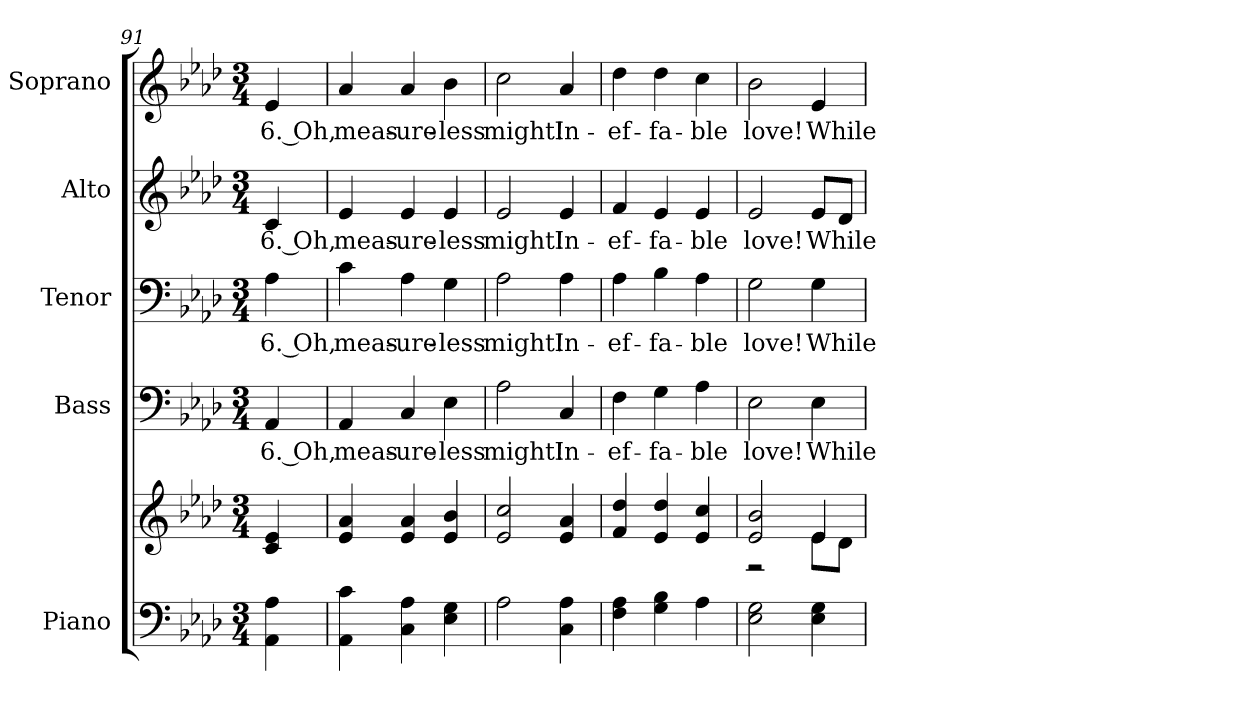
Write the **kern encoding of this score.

**kern	**kern	**kern	**text	**kern	**text	**kern	**text	**kern	**text
*part5	*part5	*part4	*part4	*part3	*part3	*part2	*part2	*part1	*part1
*staff6	*staff5	*staff4	*staff4	*staff3	*staff3	*staff2	*staff2	*staff1	*staff1
*I"Piano	*	*I"Bass	*	*I"Tenor	*	*I"Alto	*	*I"Soprano	*
*I'Pno.	*	*I'B.	*	*I'T.	*	*I'A.	*	*I'S.	*
*clefF4	*clefG2	*clefF4	*	*clefF4	*	*clefG2	*	*clefG2	*
*k[b-e-a-d-]	*k[b-e-a-d-]	*k[b-e-a-d-]	*	*k[b-e-a-d-]	*	*k[b-e-a-d-]	*	*k[b-e-a-d-]	*
*f:	*f:	*f:	*	*f:	*	*f:	*	*f:	*
*M3/4	*M3/4	*M3/4	*	*M3/4	*	*M3/4	*	*M3/4	*
=91	=91	=91	=91	=91	=91	=91	=91	=91	=91
!	!	!	!LO:LY:b:color=#000000	!	!	!	!	!	!
!	!	!	!	!	!LO:LY:b:color=#000000	!	!	!	!
!	!	!	!	!	!	!	!LO:LY:b:color=#000000	!	!
!	!	!	!	!	!	!	!	!	!LO:LY:b:color=#000000
4AA-i\ 4A-i	4ci/ 4e-i	4AA-i/	6. Oh,	4A-i\	6. Oh,	4ci/	6. Oh,	4e-i/	6. Oh,
=92	=92	=92	=92	=92	=92	=92	=92	=92	=92
!	!	!	!LO:LY:b:color=#000000	!	!	!	!	!	!
!	!	!	!	!	!LO:LY:b:color=#000000	!	!	!	!
!	!	!	!	!	!	!	!LO:LY:b:color=#000000	!	!
!	!	!	!	!	!	!	!	!	!LO:LY:b:color=#000000
4AA-i\ 4ci	4e-i/ 4a-i	4AA-i/	meas-	4ci\	meas-	4e-i/	meas-	4a-i/	meas-
!	!	!	!LO:LY:b:color=#000000	!	!	!	!	!	!
!	!	!	!	!	!LO:LY:b:color=#000000	!	!	!	!
!	!	!	!	!	!	!	!LO:LY:b:color=#000000	!	!
!	!	!	!	!	!	!	!	!	!LO:LY:b:color=#000000
4Ci\ 4A-i	4e-i/ 4a-i	4Ci/	-ure-	4A-i\	-ure-	4e-i/	-ure-	4a-i/	-ure-
!	!	!	!LO:LY:b:color=#000000	!	!	!	!	!	!
!	!	!	!	!	!LO:LY:b:color=#000000	!	!	!	!
!	!	!	!	!	!	!	!LO:LY:b:color=#000000	!	!
!	!	!	!	!	!	!	!	!	!LO:LY:b:color=#000000
4E-i\ 4Gi	4e-i/ 4b-i	4E-i\	-less	4Gi\	-less	4e-i/	-less	4b-i\	-less
=93	=93	=93	=93	=93	=93	=93	=93	=93	=93
!	!	!	!LO:LY:b:color=#000000	!	!	!	!	!	!
!	!	!	!	!	!LO:LY:b:color=#000000	!	!	!	!
!	!	!	!	!	!	!	!LO:LY:b:color=#000000	!	!
!	!	!	!	!	!	!	!	!	!LO:LY:b:color=#000000
2A-i\	2e-i/ 2cci	2A-i\	might!	2A-i\	might!	2e-i/	might!	2cci\	might!
!	!	!	!LO:LY:b:color=#000000	!	!	!	!	!	!
!	!	!	!	!	!LO:LY:b:color=#000000	!	!	!	!
!	!	!	!	!	!	!	!LO:LY:b:color=#000000	!	!
!	!	!	!	!	!	!	!	!	!LO:LY:b:color=#000000
4Ci\ 4A-i	4e-i/ 4a-i	4Ci/	In-	4A-i\	In-	4e-i/	In-	4a-i/	In-
=94	=94	=94	=94	=94	=94	=94	=94	=94	=94
!	!	!	!LO:LY:b:color=#000000	!	!	!	!	!	!
!	!	!	!	!	!LO:LY:b:color=#000000	!	!	!	!
!	!	!	!	!	!	!	!LO:LY:b:color=#000000	!	!
!	!	!	!	!	!	!	!	!	!LO:LY:b:color=#000000
4Fi\ 4A-i	4fi/ 4dd-i	4Fi\	-ef-	4A-i\	-ef-	4fi/	-ef-	4dd-i\	-ef-
!	!	!	!LO:LY:b:color=#000000	!	!	!	!	!	!
!	!	!	!	!	!LO:LY:b:color=#000000	!	!	!	!
!	!	!	!	!	!	!	!LO:LY:b:color=#000000	!	!
!	!	!	!	!	!	!	!	!	!LO:LY:b:color=#000000
4Gi\ 4B-i	4e-i/ 4dd-i	4Gi\	-fa-	4B-i\	-fa-	4e-i/	-fa-	4dd-i\	-fa-
!	!	!	!LO:LY:b:color=#000000	!	!	!	!	!	!
!	!	!	!	!	!LO:LY:b:color=#000000	!	!	!	!
!	!	!	!	!	!	!	!LO:LY:b:color=#000000	!	!
!	!	!	!	!	!	!	!	!	!LO:LY:b:color=#000000
4A-i\	4e-i/ 4cci	4A-i\	-ble	4A-i\	-ble	4e-i/	-ble	4cci\	-ble
=95	=95	=95	=95	=95	=95	=95	=95	=95	=95
*	*^	*	*	*	*	*	*	*	*
!	!	!	!	!LO:LY:b:color=#000000	!	!	!	!	!	!
!	!	!	!	!	!	!LO:LY:b:color=#000000	!	!	!	!
!	!	!	!	!	!	!	!	!LO:LY:b:color=#000000	!	!
!	!	!	!	!	!	!	!	!	!	!LO:LY:b:color=#000000
2E-i\ 2Gi	2e-i/ 2b-i	2r	2E-i\	love!	2Gi\	love!	2e-i/	love!	2b-i\	love!
!	!	!	!	!LO:LY:b:color=#000000	!	!	!	!	!	!
!	!	!	!	!	!	!LO:LY:b:color=#000000	!	!	!	!
!	!	!	!	!	!	!	!	!LO:LY:b:color=#000000	!	!
!	!	!	!	!	!	!	!	!	!	!LO:LY:b:color=#000000
4E-i\ 4Gi	4e-i/	8e-i\L	4E-i\	While	4Gi\	While	8e-i/L	While	4e-i/	While
.	.	8d-i\J	.	.	.	.	8d-i/J	.	.	.
*	*v	*v	*	*	*	*	*	*	*	*
=	=	=	=	=	=	=	=	=	=
*-	*-	*-	*-	*-	*-	*-	*-	*-	*-
